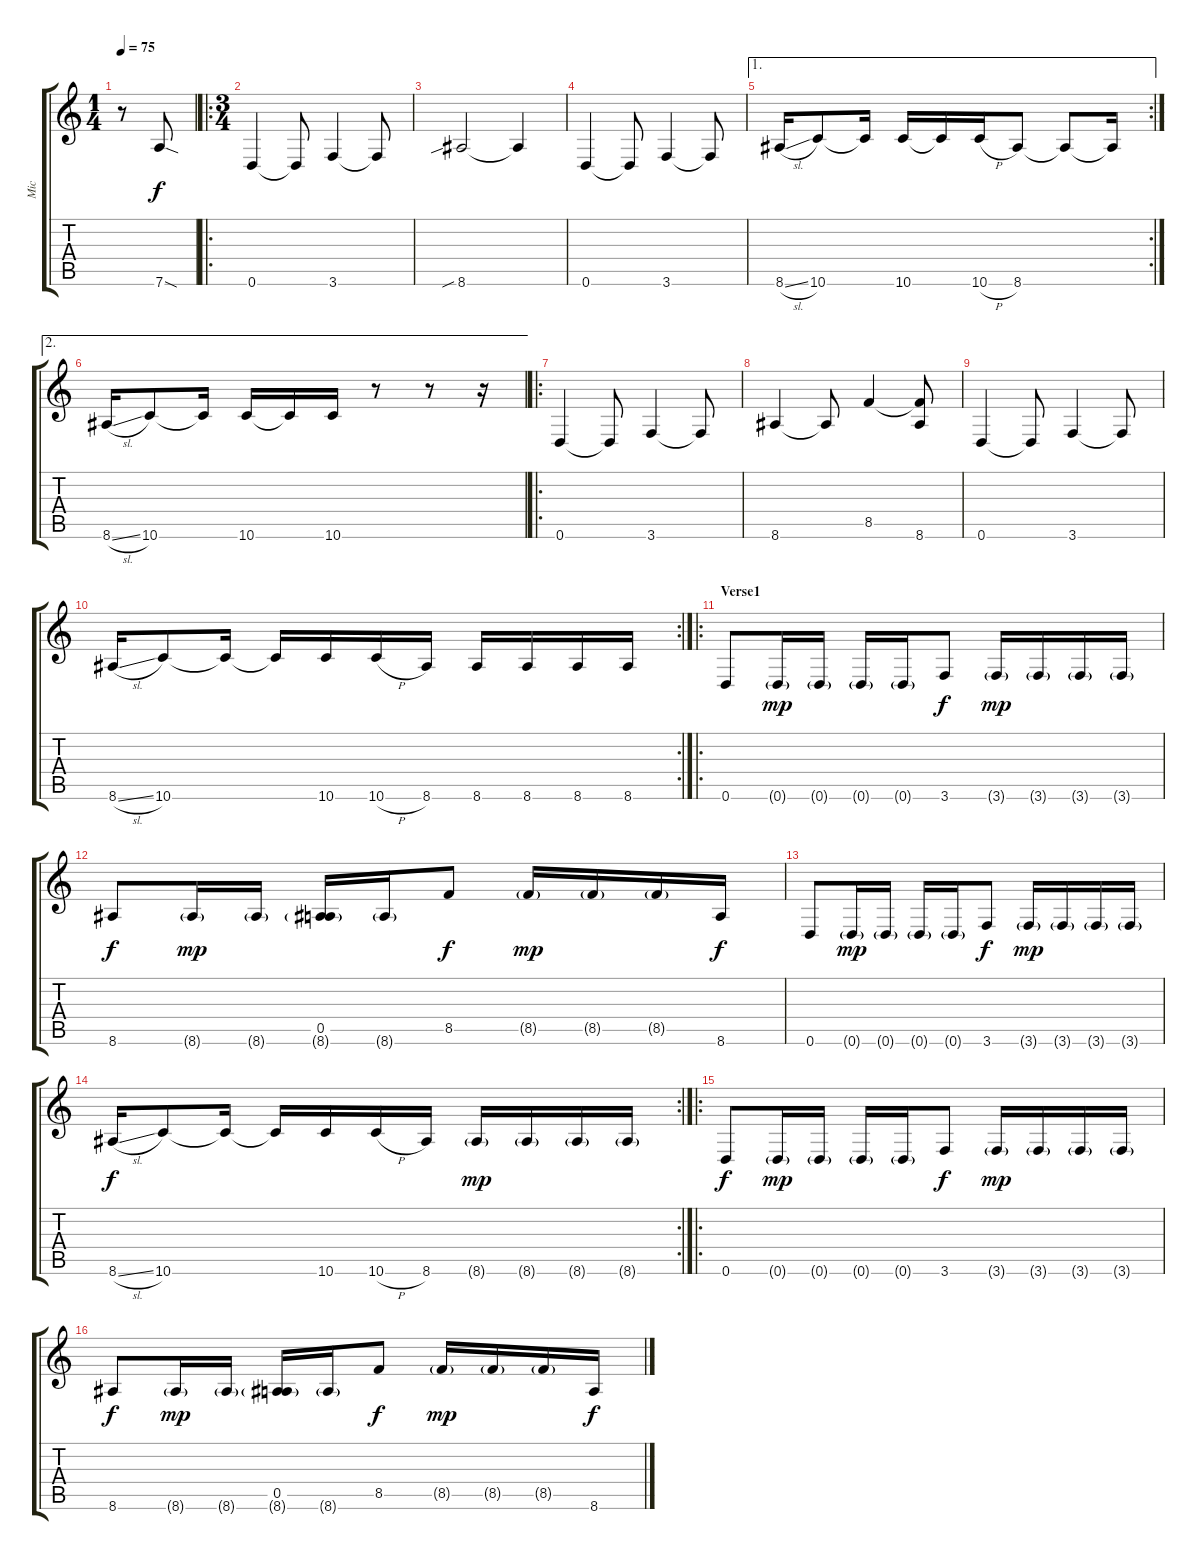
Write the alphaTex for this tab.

\track ("Mic" "Mic") {instrument electricbassfinger}
\staff {score tabs}
\tuning (E4 B3 G3 D3 A2 D2) {hide}
\ts (1 4)
\tempo 75
\clef g2
\ks c
r.8{dy f instrument electricbassfinger} 7.6{sod}.8 |
\ro
\ts (3 4)
0.6.4 0.6{t}.8 3.6.4 3.6{t}.8 |
8.6{sib}.2 8.6{t}.4 |
0.6.4 0.6{t}.8 3.6.4 3.6{t}.8 |
\ae 1
\rc 2
8.6{sl}.16 10.6.8 10.6{t}.16 10.6.16 10.6{t}.16 10.6{h}.16 8.6.8 8.6{t}.8 8.6{t}.16 |
\ae 2
8.6{sl}.16 10.6.8 10.6{t}.16 10.6.16 10.6{t}.16 10.6.16 r.8 r.8 r.16 |
\ro
0.6.4 0.6{t}.8 3.6.4 3.6{t}.8 |
8.6.4 8.6{t}.8 8.5.4 (8.5{t} 8.6).8 |
0.6.4 0.6{t}.8 3.6.4 3.6{t}.8 |
\rc 2
8.6{sl}.16 10.6.8 10.6{t}.16 10.6{t}.16 10.6.16 10.6{h}.16 8.6.16 8.6.16 8.6.16 8.6.16 8.6.16 |
\ro
\section ("" "Verse1")
0.6.8 0.6{g}.16{dy mp} 0.6{g}.16 0.6{g}.16 0.6{g}.16 3.6.8{dy f} 3.6{g}.16{dy mp} 3.6{g}.16 3.6{g}.16 3.6{g}.16 |
8.6.8{dy f} 8.6{g}.16{dy mp} 8.6{g}.16 (0.5 8.6{g}).16 8.6{g}.16 8.5.8{dy f} 8.5{g}.16{dy mp} 8.5{g}.16 8.5{g}.16 8.6.16{dy f} |
0.6.8 0.6{g}.16{dy mp} 0.6{g}.16 0.6{g}.16 0.6{g}.16 3.6.8{dy f} 3.6{g}.16{dy mp} 3.6{g}.16 3.6{g}.16 3.6{g}.16 |
\rc 2
8.6{sl}.16{dy f} 10.6.8 10.6{t}.16 10.6{t}.16 10.6.16 10.6{h}.16 8.6.16 8.6{g}.16{dy mp} 8.6{g}.16 8.6{g}.16 8.6{g}.16 |
\ro
0.6.8{dy f} 0.6{g}.16{dy mp} 0.6{g}.16 0.6{g}.16 0.6{g}.16 3.6.8{dy f} 3.6{g}.16{dy mp} 3.6{g}.16 3.6{g}.16 3.6{g}.16 |
8.6.8{dy f} 8.6{g}.16{dy mp} 8.6{g}.16 (0.5 8.6{g}).16 8.6{g}.16 8.5.8{dy f} 8.5{g}.16{dy mp} 8.5{g}.16 8.5{g}.16 8.6.16{dy f}
